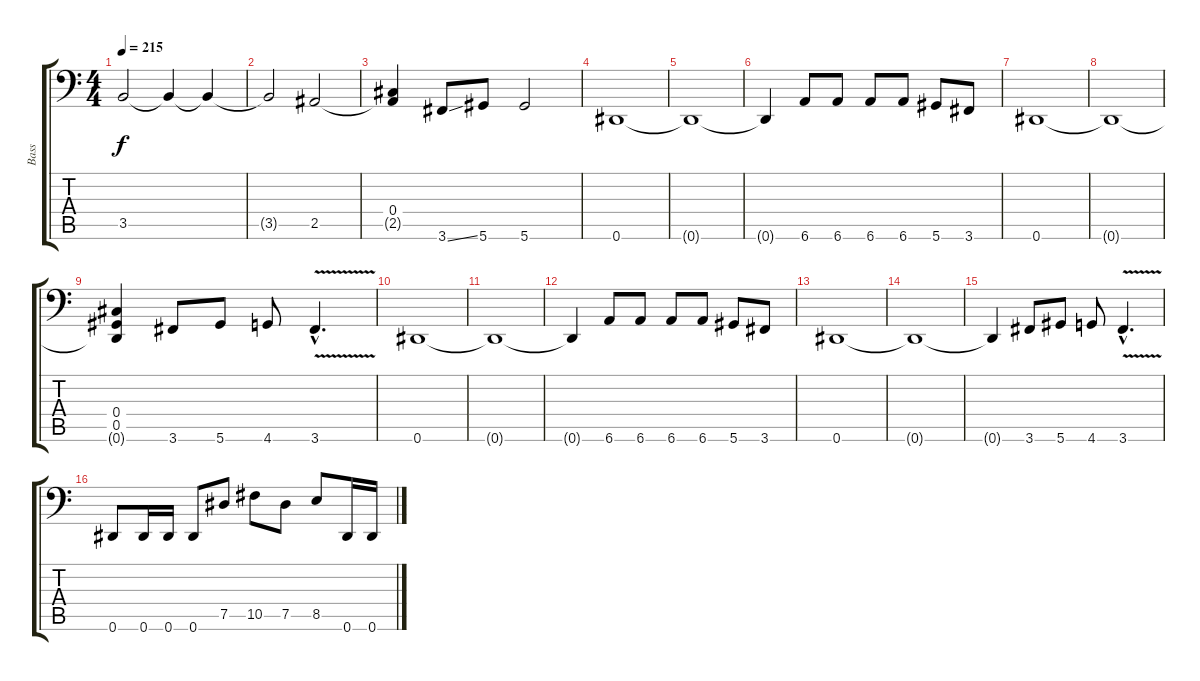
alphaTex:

\track ("Bass" "Bass") {instrument electricbasspick}
\staff {score tabs}
\tuning (Eb3 Bb2 Gb2 Db2 Ab1 Eb1) {hide}
\ts (4 4)
\tempo 215
\clef f4
\ks c
3.5.2{dy f} 3.5{t}.4 3.5{t}.4 |
3.5{t}.2 2.5.2 |
(0.4 2.5{t}).4 3.6{ss}.8 5.6.8 5.6.2 |
0.6.1 |
0.6{t}.1 |
0.6{t}.4 6.6.8 6.6.8 6.6.8 6.6.8 5.6.8 3.6.8 |
0.6.1 |
0.6{t}.1 |
(0.4 0.5 0.6{t}).4 3.6.8 5.6.8 4.6.8 3.6{v hac}.4{d} |
0.6.1 |
0.6{t}.1 |
0.6{t}.4 6.6.8 6.6.8 6.6.8 6.6.8 5.6.8 3.6.8 |
0.6.1 |
0.6{t}.1 |
0.6{t}.4 3.6.8 5.6.8 4.6.8 3.6{v hac}.4{d} |
0.6.8 0.6.16 0.6.16 0.6.8 7.5.8 10.5.8 7.5.8 8.5.8 0.6.16 0.6.16
